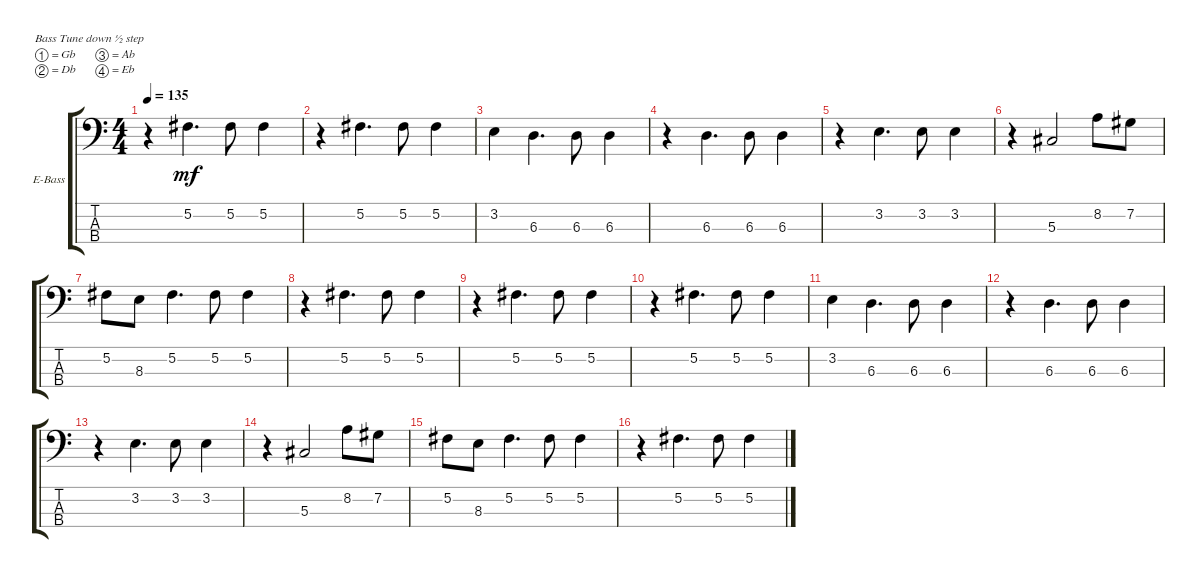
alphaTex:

\bracketExtendMode groupsimilarinstruments
\firstSystemTrackNameOrientation horizontal
\otherSystemsTrackNameOrientation horizontal
\track ("Electric Bass" "E-Bass") {solo instrument electricbassfinger}
\staff {score tabs}
\tuning (Gb2 Db2 Ab1 Eb1)
\ts (4 4)
\tempo 135
\clef f4
\ks c
r.4{dy mf} 5.2.4{d} 5.2.8 5.2.4 |
r.4 5.2.4{d} 5.2.8 5.2.4 |
3.2.4 6.3.4{d} 6.3.8 6.3.4 |
r.4 6.3.4{d} 6.3.8 6.3.4 |
r.4 3.2.4{d} 3.2.8 3.2.4 |
r.4 5.3.2 8.2.8 7.2.8 |
5.2.8 8.3.8 5.2.4{d} 5.2.8 5.2.4 |
r.4 5.2.4{d} 5.2.8 5.2.4 |
r.4 5.2.4{d} 5.2.8 5.2.4 |
r.4 5.2.4{d} 5.2.8 5.2.4 |
3.2.4 6.3.4{d} 6.3.8 6.3.4 |
r.4 6.3.4{d} 6.3.8 6.3.4 |
r.4 3.2.4{d} 3.2.8 3.2.4 |
r.4 5.3.2 8.2.8 7.2.8 |
5.2.8 8.3.8 5.2.4{d} 5.2.8 5.2.4 |
r.4 5.2.4{d} 5.2.8 5.2.4
